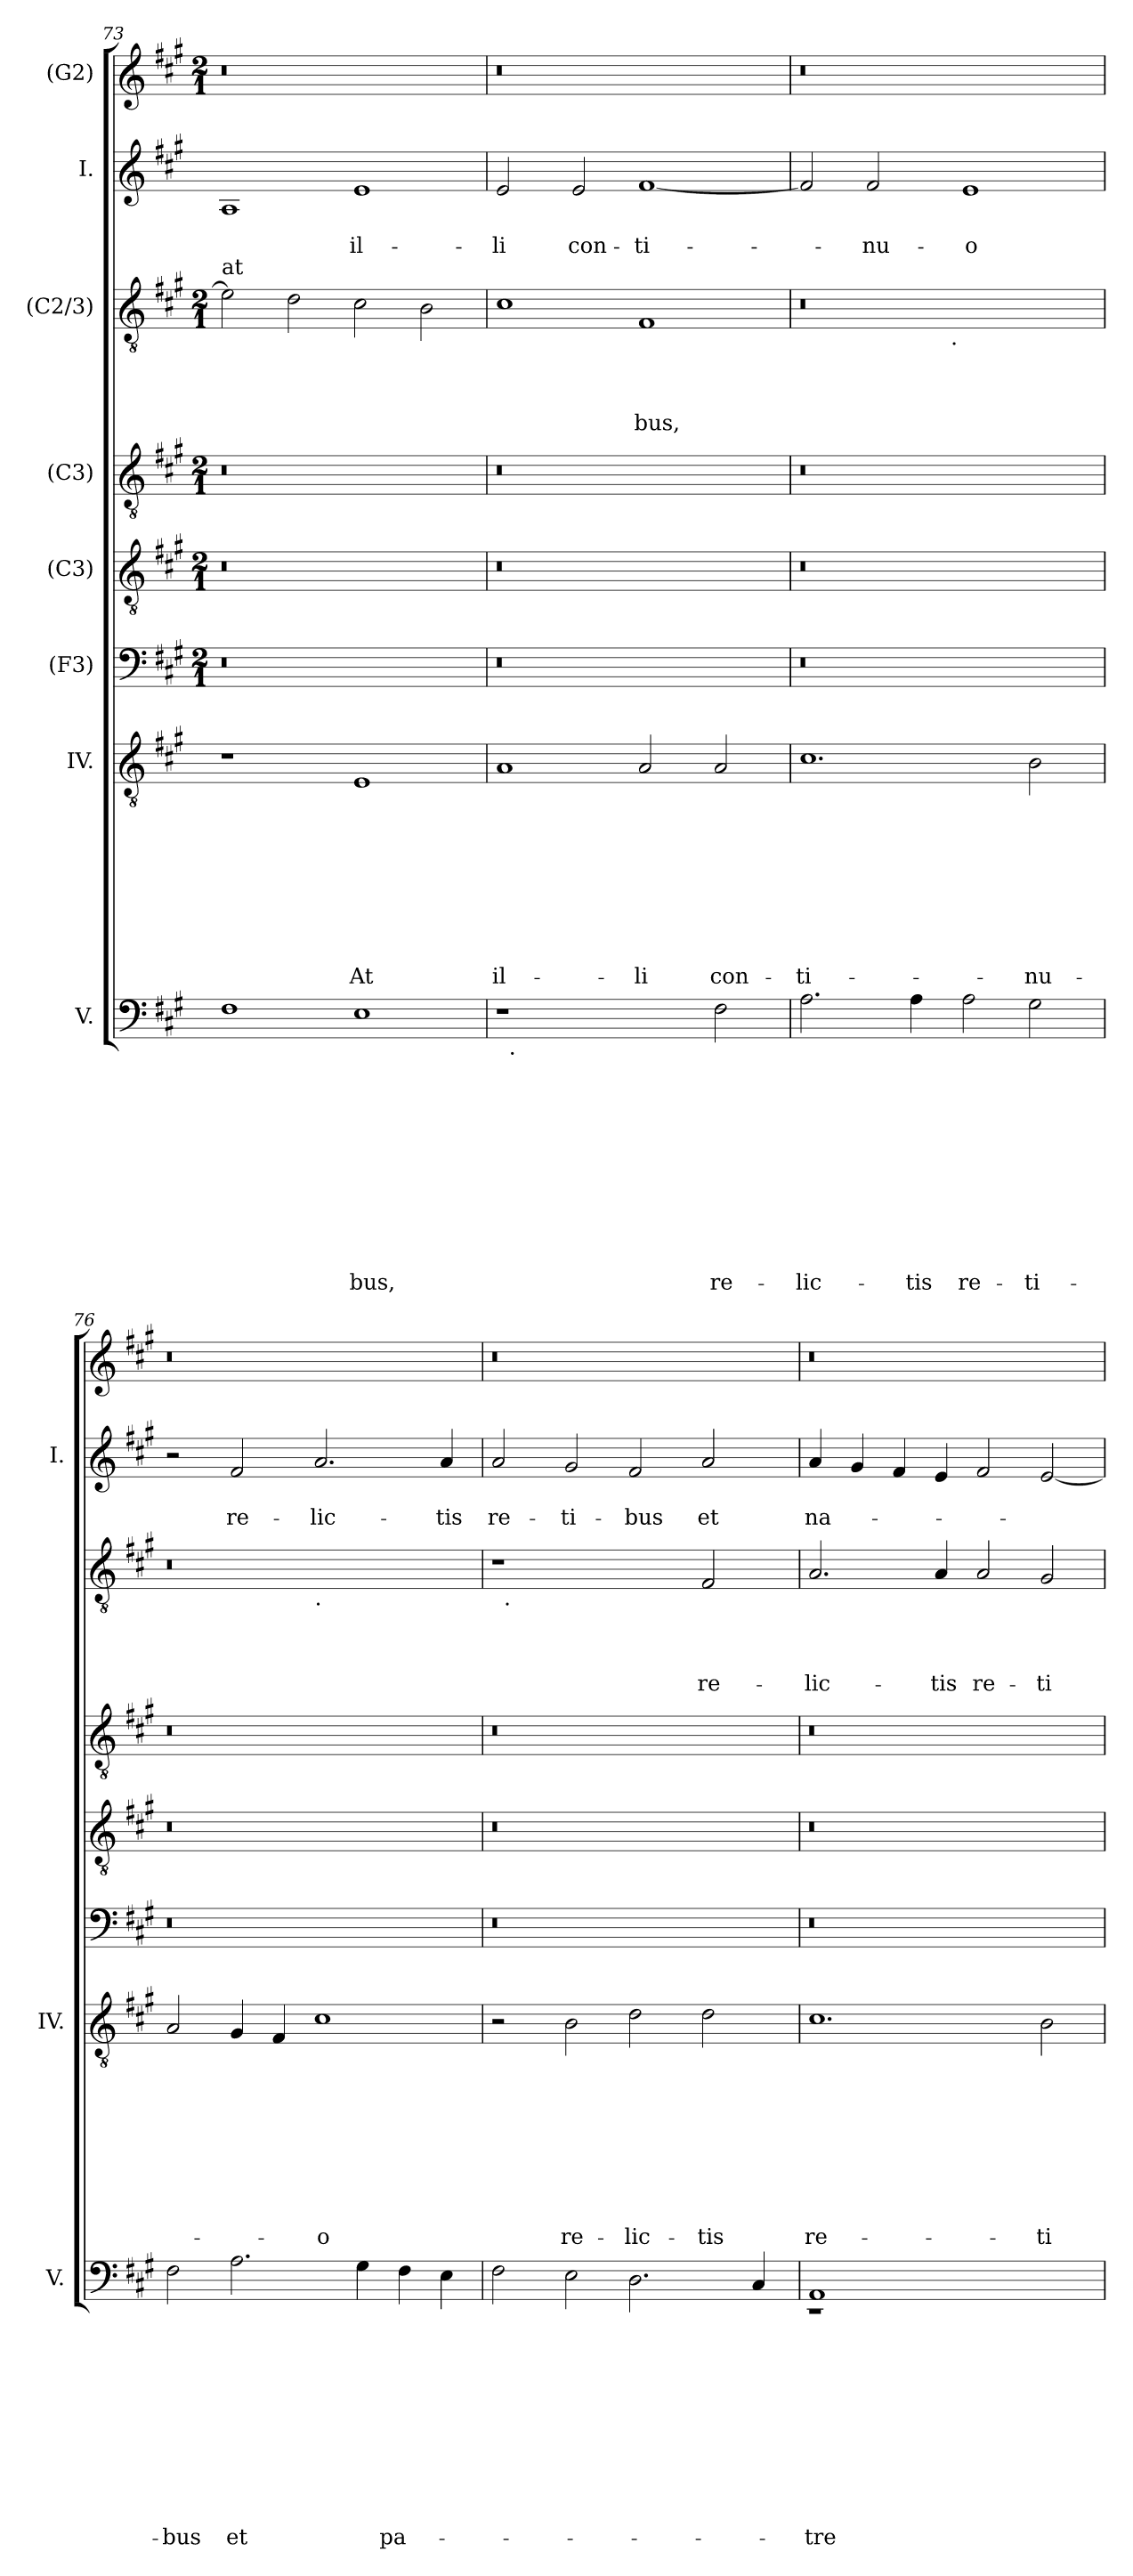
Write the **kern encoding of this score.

**kern	**text	**text	**text	**text	**text	**text	**text	**text	**text	**text	**text	**kern	**text	**text	**text	**text	**text	**text	**text	**text	**text	**kern	**kern	**kern	**kern	**text	**text	**text	**text	**kern	**text	**text	**kern
*part8	*part8	*part8	*part8	*part8	*part8	*part8	*part8	*part8	*part8	*part8	*part8	*part7	*part7	*part7	*part7	*part7	*part7	*part7	*part7	*part7	*part7	*part6	*part5	*part4	*part3	*part3	*part3	*part3	*part3	*part2	*part2	*part2	*part1
*staff8	*staff8	*staff8	*staff8	*staff8	*staff8	*staff8	*staff8	*staff8	*staff8	*staff8	*staff8	*staff7	*staff7	*staff7	*staff7	*staff7	*staff7	*staff7	*staff7	*staff7	*staff7	*staff6	*staff5	*staff4	*staff3	*staff3	*staff3	*staff3	*staff3	*staff2	*staff2	*staff2	*staff1
*I"V.	*	*	*	*	*	*	*	*	*	*	*	*I"IV.	*	*	*	*	*	*	*	*	*	*I"(F3)	*I"(C3)	*I"(C3)	*I"(C2/3)	*	*	*	*	*I"I.	*	*	*I"(G2)
*I'V.	*	*	*	*	*	*	*	*	*	*	*	*I'IV.	*	*	*	*	*	*	*	*	*	*	*	*	*	*	*	*	*	*I'I.	*	*	*
*clefF4	*	*	*	*	*	*	*	*	*	*	*	*clefGv2	*	*	*	*	*	*	*	*	*	*clefF4	*clefGv2	*clefGv2	*clefGv2	*	*	*	*	*clefG2	*	*	*clefG2
*k[f#c#g#]	*	*	*	*	*	*	*	*	*	*	*	*k[f#c#g#]	*	*	*	*	*	*	*	*	*	*k[f#c#g#]	*k[f#c#g#]	*k[f#c#g#]	*k[f#c#g#]	*	*	*	*	*k[f#c#g#]	*	*	*k[f#c#g#]
*A:	*	*	*	*	*	*	*	*	*	*	*	*A:	*	*	*	*	*	*	*	*	*	*A:	*A:	*A:	*A:	*	*	*	*	*A:	*	*	*A:
*	*	*	*	*	*	*	*	*	*	*	*	*	*	*	*	*	*	*	*	*	*	*M2/1	*M2/1	*M2/1	*M2/1	*	*	*	*	*	*	*	*M2/1
=73	=73	=73	=73	=73	=73	=73	=73	=73	=73	=73	=73	=73	=73	=73	=73	=73	=73	=73	=73	=73	=73	=73	=73	=73	=73	=73	=73	=73	=73	=73	=73	=73	=73
!	!	!	!	!	!	!	!	!	!	!	!	!	!	!	!	!	!	!	!	!	!	!	!	!	!LO:TX:a:t=at	!	!	!	!	!	!	!	!
1F#	.	.	.	.	.	.	.	.	.	.	.	1r	.	.	.	.	.	.	.	.	.	0r	0r	0r	2e\]	.	.	.	.	1A	.	.	0r
.	.	.	.	.	.	.	.	.	.	.	.	.	.	.	.	.	.	.	.	.	.	.	.	.	2d\	.	.	.	.	.	.	.	.
!	!	!	!	!	!	!	!	!	!	!	!LO:LY:b	!	!	!	!	!	!	!	!	!	!LO:LY:b	!	!	!	!	!	!	!	!	!	!	!LO:LY:b:rj	!
1E	.	.	.	.	.	.	.	.	.	.	-bus,	1E	.	.	.	.	.	.	.	.	At	.	.	.	2c#\	.	.	.	.	1e	.	il-	.
.	.	.	.	.	.	.	.	.	.	.	.	.	.	.	.	.	.	.	.	.	.	.	.	.	2B\	.	.	.	.	.	.	.	.
=74	=74	=74	=74	=74	=74	=74	=74	=74	=74	=74	=74	=74	=74	=74	=74	=74	=74	=74	=74	=74	=74	=74	=74	=74	=74	=74	=74	=74	=74	=74	=74	=74	=74
!	!	!	!	!	!	!	!	!	!	!	!	!	!	!	!	!	!	!	!	!	!LO:LY:b:rj	!	!	!	!	!	!	!	!	!	!	!LO:LY:b	!
*^	*	*	*	*	*	*	*	*	*	*	*	*	*	*	*	*	*	*	*	*	*	*	*	*	*	*	*	*	*	*	*	*	*
1r	32ryy	.	.	.	.	.	.	.	.	.	.	.	1A	.	.	.	.	.	.	.	.	il-	0r	0r	0r	1c#	.	.	.	.	2e/	.	-li	0r
!	!LO:TX:b:t=.	!	!	!	!	!	!	!	!	!	!	!	!	!	!	!	!	!	!	!	!	!	!	!	!	!	!	!	!	!	!	!	!	!
.	1ryy	.	.	.	.	.	.	.	.	.	.	.	.	.	.	.	.	.	.	.	.	.	.	.	.	.	.	.	.	.	.	.	.	.
!	!	!	!	!	!	!	!	!	!	!	!	!	!	!	!	!	!	!	!	!	!	!	!	!	!	!	!	!	!	!	!	!	!LO:LY:b	!
.	.	.	.	.	.	.	.	.	.	.	.	.	.	.	.	.	.	.	.	.	.	.	.	.	.	.	.	.	.	.	2e/	.	con-	.
!	!	!	!	!	!	!	!	!	!	!	!	!	!	!	!	!	!	!	!	!	!	!LO:LY:b	!	!	!	!	!	!	!	!LO:LY:b	!	!	!LO:LY:b	!
2ryy	.	.	.	.	.	.	.	.	.	.	.	.	2A/	.	.	.	.	.	.	.	.	-li	.	.	.	1F#	.	.	.	-bus,	[<1f#	.	-ti-	.
.	2ryy	.	.	.	.	.	.	.	.	.	.	.	.	.	.	.	.	.	.	.	.	.	.	.	.	.	.	.	.	.	.	.	.	.
!	!	!	!	!	!	!	!	!	!	!	!	!LO:LY:b	!	!	!	!	!	!	!	!	!	!LO:LY:b	!	!	!	!	!	!	!	!	!	!	!	!
2F#\	.	.	.	.	.	.	.	.	.	.	.	re-	2A/	.	.	.	.	.	.	.	.	con-	.	.	.	.	.	.	.	.	.	.	.	.
.	4...ryy	.	.	.	.	.	.	.	.	.	.	.	.	.	.	.	.	.	.	.	.	.	.	.	.	.	.	.	.	.	.	.	.	.
=75	=75	=75	=75	=75	=75	=75	=75	=75	=75	=75	=75	=75	=75	=75	=75	=75	=75	=75	=75	=75	=75	=75	=75	=75	=75	=75	=75	=75	=75	=75	=75	=75	=75	=75
!	!	!	!	!	!	!	!	!	!	!	!	!LO:LY:b	!	!	!	!	!	!	!	!	!	!LO:LY:b	!	!	!	!	!	!	!	!	!	!	!	!
*v	*v	*	*	*	*	*	*	*	*	*	*	*	*	*	*	*	*	*	*	*	*	*	*	*	*	*^	*	*	*	*	*	*	*	*
2.A\	.	.	.	.	.	.	.	.	.	.	-lic-	1.c#	.	.	.	.	.	.	.	.	-ti-	0r	0r	0r	0r	2ryy	.	.	.	.	2f#/]	.	.	0r
!	!	!	!	!	!	!	!	!	!	!	!	!	!	!	!	!	!	!	!	!	!	!	!	!	!	!	!	!	!	!	!	!	!LO:LY:b	!
.	.	.	.	.	.	.	.	.	.	.	.	.	.	.	.	.	.	.	.	.	.	.	.	.	.	4...ryy	.	.	.	.	2f#/	.	-nu-	.
!	!	!	!	!	!	!	!	!	!	!	!LO:LY:b	!	!	!	!	!	!	!	!	!	!	!	!	!	!	!	!	!	!	!	!	!	!	!
4A\	.	.	.	.	.	.	.	.	.	.	-tis	.	.	.	.	.	.	.	.	.	.	.	.	.	.	.	.	.	.	.	.	.	.	.
!	!	!	!	!	!	!	!	!	!	!	!	!	!	!	!	!	!	!	!	!	!	!	!	!	!	!LO:TX:b:t=.	!	!	!	!	!	!	!	!
.	.	.	.	.	.	.	.	.	.	.	.	.	.	.	.	.	.	.	.	.	.	.	.	.	.	1ryy	.	.	.	.	.	.	.	.
!	!	!	!	!	!	!	!	!	!	!	!LO:LY:b	!	!	!	!	!	!	!	!	!	!	!	!	!	!	!	!	!	!	!	!	!	!LO:LY:b:rj	!
2A\	.	.	.	.	.	.	.	.	.	.	re-	.	.	.	.	.	.	.	.	.	.	.	.	.	.	.	.	.	.	.	1e	.	-o	.
!	!	!	!	!	!	!	!	!	!	!	!LO:LY:b	!	!	!	!	!	!	!	!	!	!LO:LY:b	!	!	!	!	!	!	!	!	!	!	!	!	!
2G#\	.	.	.	.	.	.	.	.	.	.	-ti-	2B\	.	.	.	.	.	.	.	.	-nu-	.	.	.	.	.	.	.	.	.	.	.	.	.
.	.	.	.	.	.	.	.	.	.	.	.	.	.	.	.	.	.	.	.	.	.	.	.	.	.	32ryy	.	.	.	.	.	.	.	.
!!LO:LB:g=z
=76	=76	=76	=76	=76	=76	=76	=76	=76	=76	=76	=76	=76	=76	=76	=76	=76	=76	=76	=76	=76	=76	=76	=76	=76	=76	=76	=76	=76	=76	=76	=76	=76	=76	=76
!	!	!	!	!	!	!	!	!	!	!	!LO:LY:b	!	!	!	!	!	!	!	!	!	!	!	!	!	!	!	!	!	!	!	!	!	!	!
2F#\	.	.	.	.	.	.	.	.	.	.	-bus	2A/	.	.	.	.	.	.	.	.	.	0r	0r	0r	0r	1ryy	.	.	.	.	2r	.	.	0r
!	!	!	!	!	!	!	!	!	!	!	!LO:LY:b	!	!	!	!	!	!	!	!	!	!	!	!	!	!	!	!	!	!	!	!	!	!LO:LY:b	!
2.A\	.	.	.	.	.	.	.	.	.	.	et	4G#/	.	.	.	.	.	.	.	.	.	.	.	.	.	.	.	.	.	.	2f#/	.	re-	.
.	.	.	.	.	.	.	.	.	.	.	.	4F#/	.	.	.	.	.	.	.	.	.	.	.	.	.	.	.	.	.	.	.	.	.	.
!	!	!	!	!	!	!	!	!	!	!	!	!	!	!	!	!	!	!	!	!	!	!	!	!	!	!LO:TX:b:t=.	!	!	!	!	!	!	!	!
!	!	!	!	!	!	!	!	!	!	!	!	!	!	!	!	!	!	!	!	!	!LO:LY:b:rj	!	!	!	!	!	!	!	!	!	!	!	!LO:LY:b	!
.	.	.	.	.	.	.	.	.	.	.	.	1c#	.	.	.	.	.	.	.	.	-o	.	.	.	.	1ryy	.	.	.	.	2.a/	.	-lic-	.
4G#\	.	.	.	.	.	.	.	.	.	.	.	.	.	.	.	.	.	.	.	.	.	.	.	.	.	.	.	.	.	.	.	.	.	.
!	!	!	!	!	!	!	!	!	!	!	!LO:LY:b	!	!	!	!	!	!	!	!	!	!	!	!	!	!	!	!	!	!	!	!	!	!	!
4F#\	.	.	.	.	.	.	.	.	.	.	pa-	.	.	.	.	.	.	.	.	.	.	.	.	.	.	.	.	.	.	.	.	.	.	.
!	!	!	!	!	!	!	!	!	!	!	!	!	!	!	!	!	!	!	!	!	!	!	!	!	!	!	!	!	!	!	!	!	!LO:LY:b	!
4E\	.	.	.	.	.	.	.	.	.	.	.	.	.	.	.	.	.	.	.	.	.	.	.	.	.	.	.	.	.	.	4a/	.	-tis	.
=77	=77	=77	=77	=77	=77	=77	=77	=77	=77	=77	=77	=77	=77	=77	=77	=77	=77	=77	=77	=77	=77	=77	=77	=77	=77	=77	=77	=77	=77	=77	=77	=77	=77	=77
!	!	!	!	!	!	!	!	!	!	!	!	!	!	!	!	!	!	!	!	!	!	!	!	!	!	!	!	!	!	!	!	!	!LO:LY:b	!
2F#\	.	.	.	.	.	.	.	.	.	.	.	2r	.	.	.	.	.	.	.	.	.	0r	0r	0r	1r	32ryy	.	.	.	.	2a/	.	re-	0r
!	!	!	!	!	!	!	!	!	!	!	!	!	!	!	!	!	!	!	!	!	!	!	!	!	!	!LO:TX:b:t=.	!	!	!	!	!	!	!	!
.	.	.	.	.	.	.	.	.	.	.	.	.	.	.	.	.	.	.	.	.	.	.	.	.	.	1ryy	.	.	.	.	.	.	.	.
!	!	!	!	!	!	!	!	!	!	!	!	!	!	!	!	!	!	!	!	!	!LO:LY:b	!	!	!	!	!	!	!	!	!	!	!	!LO:LY:b	!
2E\	.	.	.	.	.	.	.	.	.	.	.	2B\	.	.	.	.	.	.	.	.	re-	.	.	.	.	.	.	.	.	.	2g#/	.	-ti-	.
!	!	!	!	!	!	!	!	!	!	!	!	!	!	!	!	!	!	!	!	!	!LO:LY:b	!	!	!	!	!	!	!	!	!	!	!	!LO:LY:b	!
2.D\	.	.	.	.	.	.	.	.	.	.	.	2d\	.	.	.	.	.	.	.	.	-lic-	.	.	.	2ryy	.	.	.	.	.	2f#/	.	-bus	.
.	.	.	.	.	.	.	.	.	.	.	.	.	.	.	.	.	.	.	.	.	.	.	.	.	.	2ryy	.	.	.	.	.	.	.	.
!	!	!	!	!	!	!	!	!	!	!	!	!	!	!	!	!	!	!	!	!	!LO:LY:b	!	!	!	!	!	!	!	!	!LO:LY:b	!	!	!LO:LY:b	!
.	.	.	.	.	.	.	.	.	.	.	.	2d\	.	.	.	.	.	.	.	.	-tis	.	.	.	2F#/	.	.	.	.	re-	2a/	.	et	.
.	.	.	.	.	.	.	.	.	.	.	.	.	.	.	.	.	.	.	.	.	.	.	.	.	.	4...ryy	.	.	.	.	.	.	.	.
4C#/	.	.	.	.	.	.	.	.	.	.	.	.	.	.	.	.	.	.	.	.	.	.	.	.	.	.	.	.	.	.	.	.	.	.
=78	=78	=78	=78	=78	=78	=78	=78	=78	=78	=78	=78	=78	=78	=78	=78	=78	=78	=78	=78	=78	=78	=78	=78	=78	=78	=78	=78	=78	=78	=78	=78	=78	=78	=78
*^	*	*	*	*	*	*	*	*	*	*	*	*	*	*	*	*	*	*	*	*	*	*	*	*	*	*	*	*	*	*	*	*	*	*
!	!LO:N:vis=1	!	!	!	!	!	!	!	!	!	!	!LO:LY:b	!	!	!	!	!	!	!	!	!	!LO:LY:b	!	!	!	!	!	!	!	!	!LO:LY:b	!	!	!LO:LY:b	!
*	*	*	*	*	*	*	*	*	*	*	*	*	*	*	*	*	*	*	*	*	*	*	*	*	*	*v	*v	*	*	*	*	*	*	*	*
1AA	0rEE	.	.	.	.	.	.	.	.	.	.	-tre	1.c#	.	.	.	.	.	.	.	.	re-	0r	0r	0r	2.A/	.	.	.	-lic-	4a/	.	na-	0r
.	.	.	.	.	.	.	.	.	.	.	.	.	.	.	.	.	.	.	.	.	.	.	.	.	.	.	.	.	.	.	4g#/	.	.	.
.	.	.	.	.	.	.	.	.	.	.	.	.	.	.	.	.	.	.	.	.	.	.	.	.	.	.	.	.	.	.	4f#/	.	.	.
!	!	!	!	!	!	!	!	!	!	!	!	!	!	!	!	!	!	!	!	!	!	!	!	!	!	!	!	!	!	!LO:LY:b	!	!	!	!
.	.	.	.	.	.	.	.	.	.	.	.	.	.	.	.	.	.	.	.	.	.	.	.	.	.	4A/	.	.	.	-tis	4e/	.	.	.
!	!	!	!	!	!	!	!	!	!	!	!	!	!	!	!	!	!	!	!	!	!	!	!	!	!	!	!	!	!	!LO:LY:b	!	!	!	!
1ryy	.	.	.	.	.	.	.	.	.	.	.	.	.	.	.	.	.	.	.	.	.	.	.	.	.	2A/	.	.	.	re-	2f#/	.	.	.
!	!	!	!	!	!	!	!	!	!	!	!	!	!	!	!	!	!	!	!	!	!	!LO:LY:b	!	!	!	!	!	!	!	!LO:LY:b	!	!	!	!
.	.	.	.	.	.	.	.	.	.	.	.	.	2B\	.	.	.	.	.	.	.	.	-ti-	.	.	.	2G#/	.	.	.	-ti-	[<2e/	.	.	.
*v	*v	*	*	*	*	*	*	*	*	*	*	*	*	*	*	*	*	*	*	*	*	*	*	*	*	*	*	*	*	*	*	*	*	*
=	=	=	=	=	=	=	=	=	=	=	=	=	=	=	=	=	=	=	=	=	=	=	=	=	=	=	=	=	=	=	=	=	=
*-	*-	*-	*-	*-	*-	*-	*-	*-	*-	*-	*-	*-	*-	*-	*-	*-	*-	*-	*-	*-	*-	*-	*-	*-	*-	*-	*-	*-	*-	*-	*-	*-	*-
